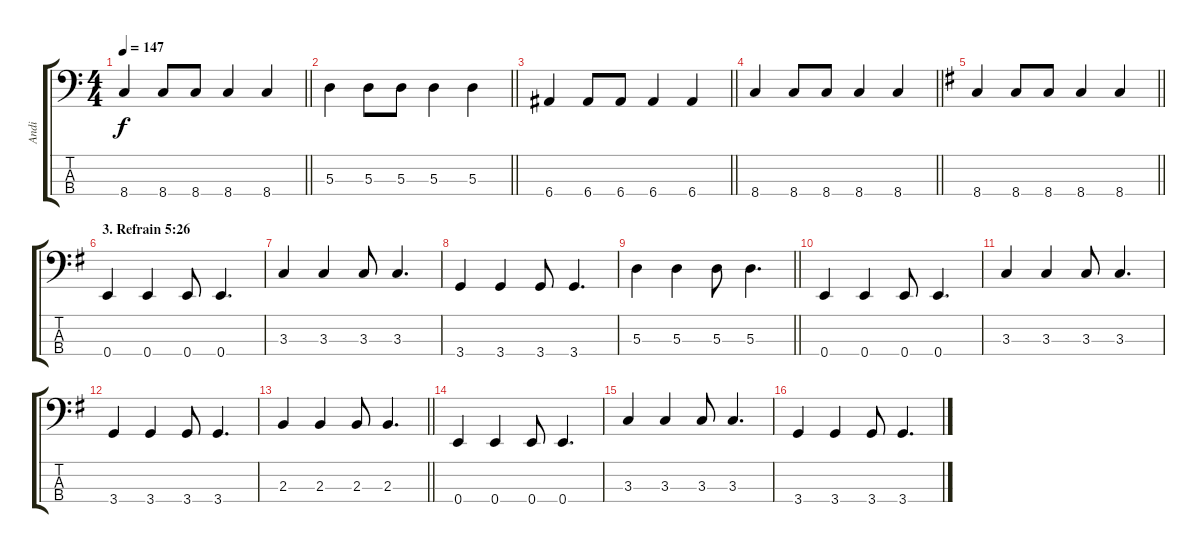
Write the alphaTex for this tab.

\track ("Andi" "Andi") {instrument acousticbass}
\staff {score tabs}
\tuning (G2 D2 A1 E1) {hide}
\ts (4 4)
\tempo 147
\clef f4
\barLineRight lightlight
\ks c
8.4.4{dy f} 8.4.8 8.4.8 8.4.4 8.4.4 |
\barLineRight lightlight
5.3.4 5.3.8 5.3.8 5.3.4 5.3.4 |
\barLineRight lightlight
6.4.4 6.4.8 6.4.8 6.4.4 6.4.4 |
\barLineRight lightlight
8.4.4 8.4.8 8.4.8 8.4.4 8.4.4 |
\barLineRight lightlight
\ks g
8.4.4 8.4.8 8.4.8 8.4.4 8.4.4 |
\section ("" "3. Refrain 5:26")
0.4.4 0.4.4 0.4.8 0.4.4{d} |
3.3.4 3.3.4 3.3.8 3.3.4{d} |
3.4.4 3.4.4 3.4.8 3.4.4{d} |
\barLineRight lightlight
5.3.4 5.3.4 5.3.8 5.3.4{d} |
0.4.4 0.4.4 0.4.8 0.4.4{d} |
3.3.4 3.3.4 3.3.8 3.3.4{d} |
3.4.4 3.4.4 3.4.8 3.4.4{d} |
\barLineRight lightlight
2.3.4 2.3.4 2.3.8 2.3.4{d} |
0.4.4 0.4.4 0.4.8 0.4.4{d} |
3.3.4 3.3.4 3.3.8 3.3.4{d} |
3.4.4 3.4.4 3.4.8 3.4.4{d}
